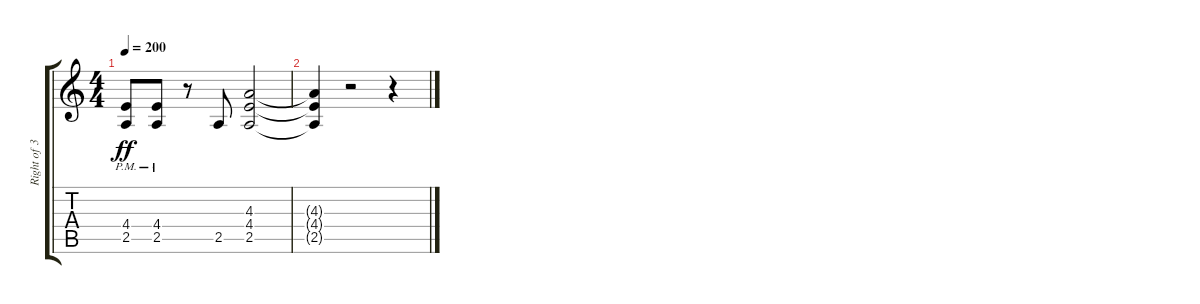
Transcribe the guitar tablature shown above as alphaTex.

\track ("Right of 3" "Right of 3") {instrument distortionguitar}
\staff {score tabs}
\tuning (D4 A3 F3 C3 G2 D2) {hide}
\ts (4 4)
\tempo 200
\clef g2
\ks c
(4.4{pm} 2.5{pm}).8{dy ff} (4.4{pm} 2.5{pm}).8 r.8 2.5.8 (4.3 4.4 2.5).2 |
(4.3{t} 4.4{t} 2.5{t}).4 r.2 r.4
